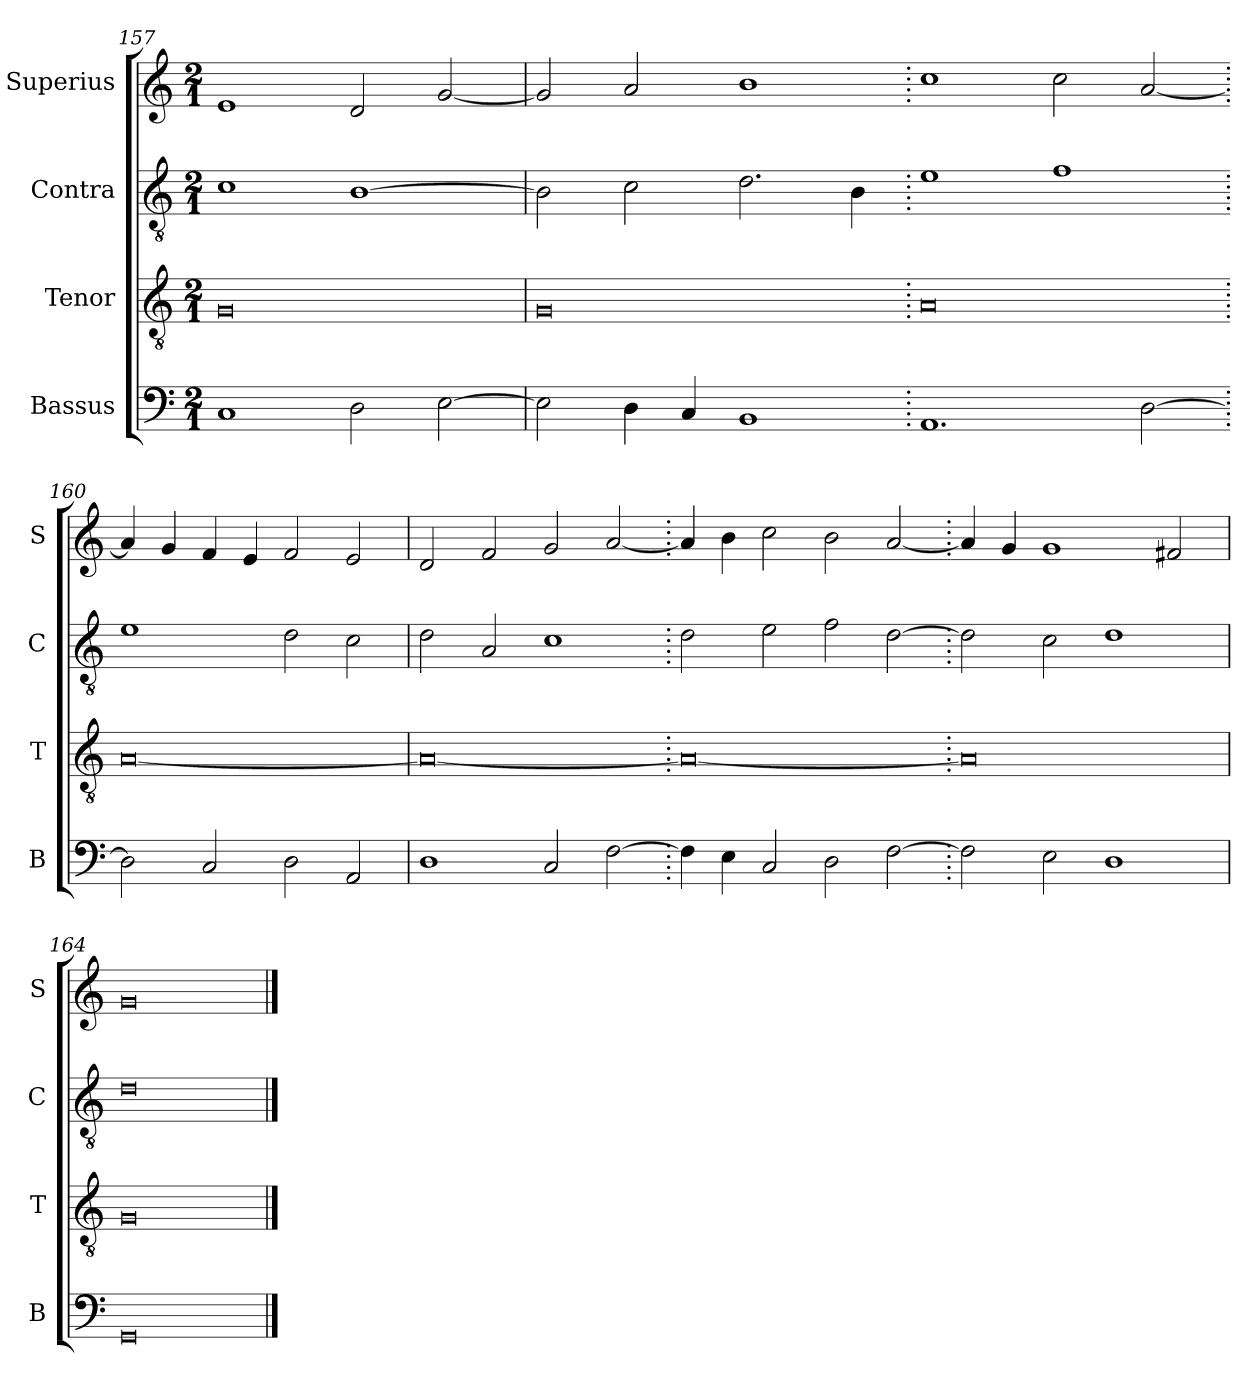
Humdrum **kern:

**kern	**kern	**kern	**kern
*part4	*part3	*part2	*part1
*staff4	*staff3	*staff2	*staff1
*I"Bassus	*I"Tenor	*I"Contra	*I"Superius
*I'B	*I'T	*I'C	*I'S
*clefF4	*clefGv2	*clefGv2	*clefG2
*k[]	*k[]	*k[]	*k[]
*M2/1	*M2/1	*M2/1	*M2/1
=157	=157	=157	=157
1C	0G	1c	1e
2D\	.	[1B	2d/
[2E\	.	.	[2g/
=158	=158	=158	=158
2E\]	0G	2B\]	2g/]
4D\	.	2c\	2a/
4C/	.	.	.
1BB	.	2.d\	1b
.	.	4B\	.
=159.	=159.	=159.	=159.
1.AA	0A	1e	1cc
.	.	1f	2cc\
[2D\	.	.	[2a/
=160.	=160.	=160.	=160.
2D\]	[0A	1e	4a/]
.	.	.	4g/
2C/	.	.	4f/
.	.	.	4e/
2D\	.	2d\	2f/
2AA/	.	2c\	2e/
=161	=161	=161	=161
1D	0A_	2d\	2d/
.	.	2A/	2f/
2C/	.	1c	2g/
[2F\	.	.	[2a/
=162.	=162.	=162.	=162.
4F\]	0A_	2d\	4a/]
4E\	.	.	4b\
2C/	.	2e\	2cc\
2D\	.	2f\	2b\
[2F\	.	[2d\	[2a/
=163.	=163.	=163.	=163.
2F\]	0A]	2d\]	4a/]
.	.	.	4g/
2E\	.	2c\	1g
1D	.	1d	.
.	.	.	2f#X/
=164	=164	=164	=164
0GG	0G	0d	0g
==	==	==	==
*-	*-	*-	*-
